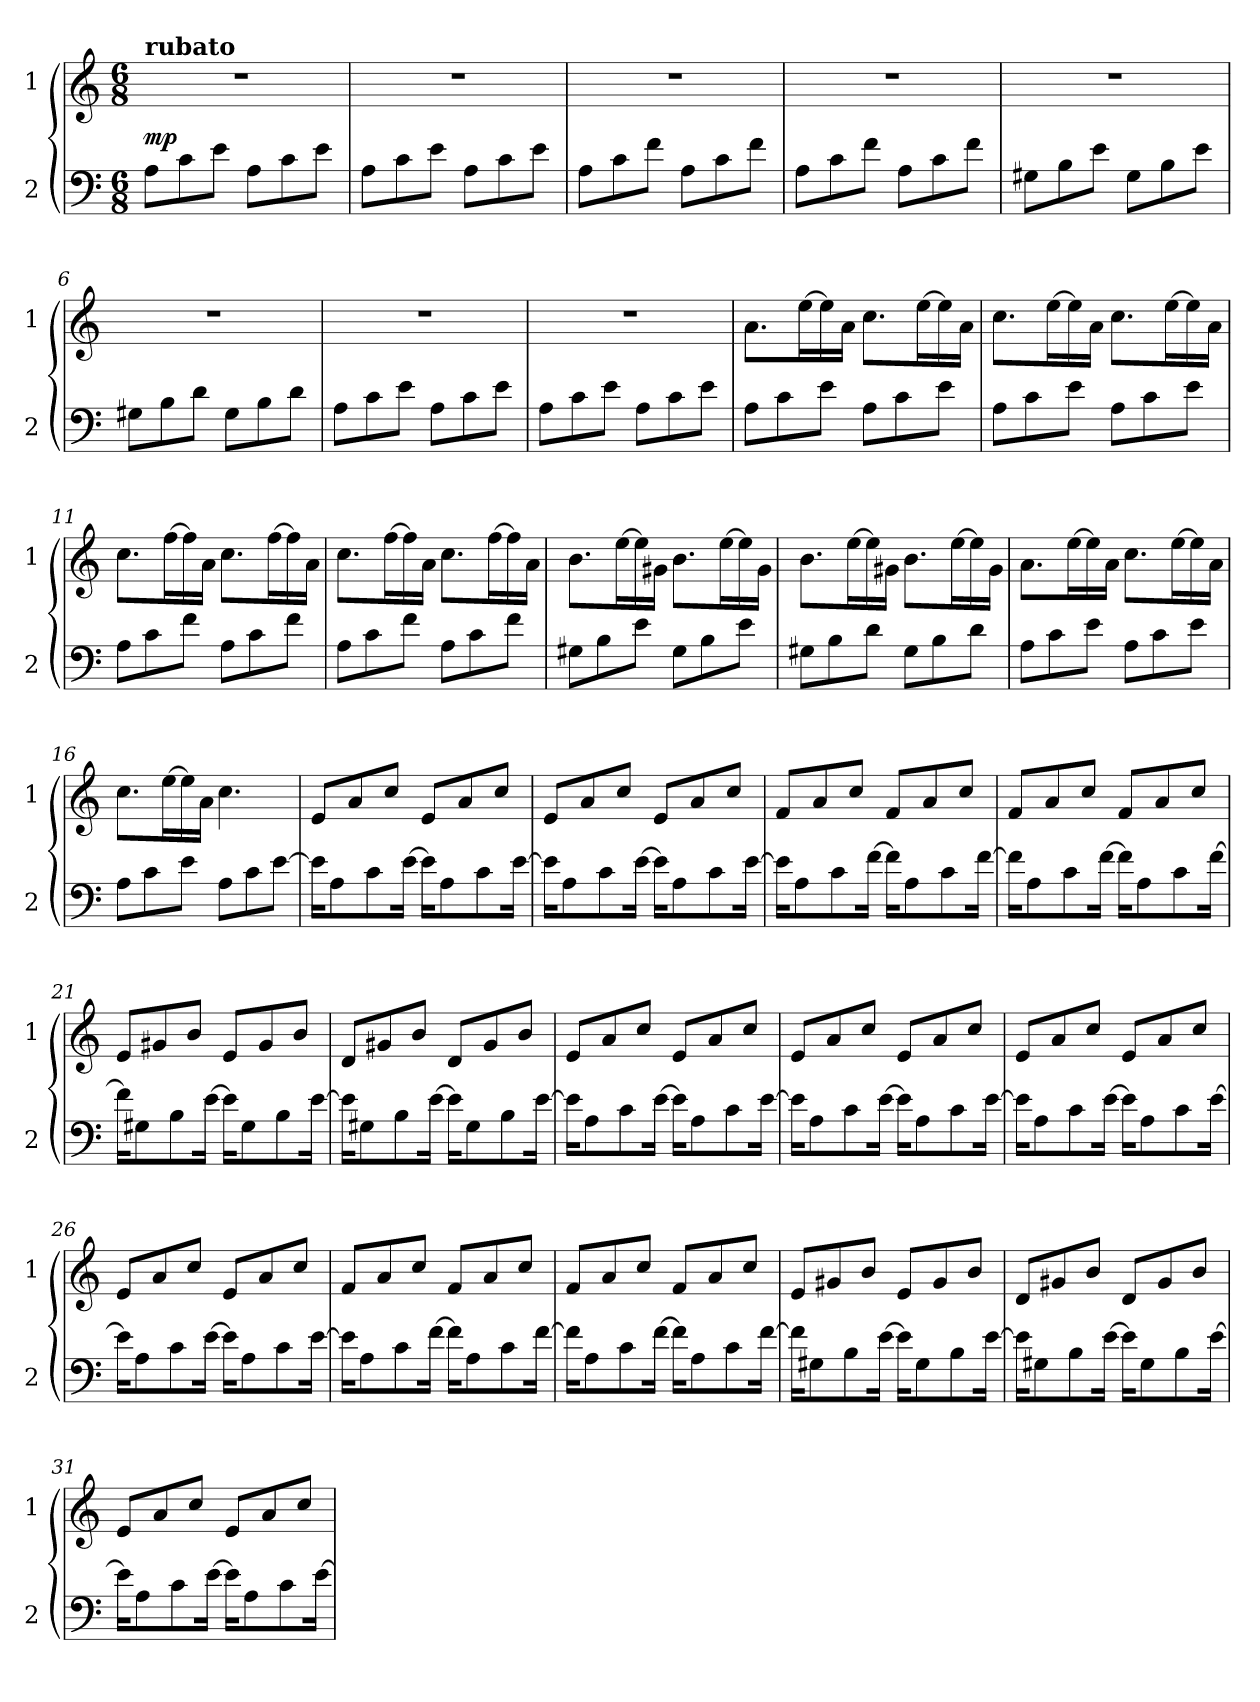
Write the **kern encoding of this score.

**kern	**dynam	**kern
*part2	*part2	*part1
*staff2	*staff2	*staff1
*I"2	*	*I"1
*I'2	*	*I'1
*clefF4	*	*clefG2
*k[]	*	*k[]
*C:	*	*C:
*M6/8	*	*M6/8
=1	=1	=1
!	!	!LO:TX:a:B:t=rubato
!	!LO:DY:a	!
8A\L	mp	2.r
8c\	.	.
8e\J	.	.
8A\L	.	.
8c\	.	.
8e\J	.	.
=2	=2	=2
8A\L	.	2.r
8c\	.	.
8e\J	.	.
8A\L	.	.
8c\	.	.
8e\J	.	.
=3	=3	=3
8A\L	.	2.r
8c\	.	.
8f\J	.	.
8A\L	.	.
8c\	.	.
8f\J	.	.
=4	=4	=4
8A\L	.	2.r
8c\	.	.
8f\J	.	.
8A\L	.	.
8c\	.	.
8f\J	.	.
=5	=5	=5
8G#X\L	.	2.r
8B\	.	.
8e\J	.	.
8G#\L	.	.
8B\	.	.
8e\J	.	.
!!LO:LB:g=z
=6	=6	=6
8G#X\L	.	2.r
8B\	.	.
8d\J	.	.
8G#\L	.	.
8B\	.	.
8d\J	.	.
=7	=7	=7
8A\L	.	2.r
8c\	.	.
8e\J	.	.
8A\L	.	.
8c\	.	.
8e\J	.	.
=8	=8	=8
8A\L	.	2.r
8c\	.	.
8e\J	.	.
8A\L	.	.
8c\	.	.
8e\J	.	.
=9	=9	=9
8A\L	.	8.a\L
8c\	.	.
.	.	[>16ee\L
8e\J	.	16ee\]
.	.	16a\JJ
8A\L	.	8.cc\L
8c\	.	.
.	.	[>16ee\L
8e\J	.	16ee\]
.	.	16a\JJ
!!LO:LB:g=z
=10	=10	=10
8A\L	.	8.cc\L
8c\	.	.
.	.	[>16ee\L
8e\J	.	16ee\]
.	.	16a\JJ
8A\L	.	8.cc\L
8c\	.	.
.	.	[>16ee\L
8e\J	.	16ee\]
.	.	16a\JJ
=11	=11	=11
8A\L	.	8.cc\L
8c\	.	.
.	.	[>16ff\L
8f\J	.	16ff\]
.	.	16a\JJ
8A\L	.	8.cc\L
8c\	.	.
.	.	[>16ff\L
8f\J	.	16ff\]
.	.	16a\JJ
=12	=12	=12
8A\L	.	8.cc\L
8c\	.	.
.	.	[>16ff\L
8f\J	.	16ff\]
.	.	16a\JJ
8A\L	.	8.cc\L
8c\	.	.
.	.	[>16ff\L
8f\J	.	16ff\]
.	.	16a\JJ
=13	=13	=13
8G#X\L	.	8.b\L
8B\	.	.
.	.	[>16ee\L
8e\J	.	16ee\]
.	.	16g#X\JJ
8G#\L	.	8.b\L
8B\	.	.
.	.	[>16ee\L
8e\J	.	16ee\]
.	.	16g#\JJ
!!LO:LB:g=z
=14	=14	=14
8G#X\L	.	8.b\L
8B\	.	.
.	.	[>16ee\L
8d\J	.	16ee\]
.	.	16g#X\JJ
8G#\L	.	8.b\L
8B\	.	.
.	.	[>16ee\L
8d\J	.	16ee\]
.	.	16g#\JJ
=15	=15	=15
8A\L	.	8.a\L
8c\	.	.
.	.	[>16ee\L
8e\J	.	16ee\]
.	.	16a\JJ
8A\L	.	8.cc\L
8c\	.	.
.	.	[>16ee\L
8e\J	.	16ee\]
.	.	16a\JJ
=16	=16	=16
8A\L	.	8.cc\L
8c\	.	.
.	.	[>16ee\L
8e\J	.	16ee\]
.	.	16a\JJ
8A\L	.	4.cc\
8c\	.	.
[>8e\J	.	.
=17	=17	=17
16e\KL]	.	8e/L
8A\	.	.
.	.	8a/
8c\	.	.
.	.	8cc/J
[>16e\Jk	.	.
16e\KL]	.	8e/L
8A\	.	.
.	.	8a/
8c\	.	.
.	.	8cc/J
[>16e\Jk	.	.
!!LO:PB:g=z
=18	=18	=18
16e\KL]	.	8e/L
8A\	.	.
.	.	8a/
8c\	.	.
.	.	8cc/J
[>16e\Jk	.	.
16e\KL]	.	8e/L
8A\	.	.
.	.	8a/
8c\	.	.
.	.	8cc/J
[>16e\Jk	.	.
=19	=19	=19
16e\KL]	.	8f/L
8A\	.	.
.	.	8a/
8c\	.	.
.	.	8cc/J
[>16f\Jk	.	.
16f\KL]	.	8f/L
8A\	.	.
.	.	8a/
8c\	.	.
.	.	8cc/J
[>16f\Jk	.	.
=20	=20	=20
16f\KL]	.	8f/L
8A\	.	.
.	.	8a/
8c\	.	.
.	.	8cc/J
[>16f\Jk	.	.
16f\KL]	.	8f/L
8A\	.	.
.	.	8a/
8c\	.	.
.	.	8cc/J
[>16f\Jk	.	.
=21	=21	=21
16f\KL]	.	8e/L
8G#X\	.	.
.	.	8g#X/
8B\	.	.
.	.	8b/J
[>16e\Jk	.	.
16e\KL]	.	8e/L
8G#\	.	.
.	.	8g#/
8B\	.	.
.	.	8b/J
[>16e\Jk	.	.
!!LO:LB:g=z
=22	=22	=22
16e\KL]	.	8d/L
8G#X\	.	.
.	.	8g#X/
8B\	.	.
.	.	8b/J
[>16e\Jk	.	.
16e\KL]	.	8d/L
8G#\	.	.
.	.	8g#/
8B\	.	.
.	.	8b/J
[>16e\Jk	.	.
=23	=23	=23
16e\KL]	.	8e/L
8A\	.	.
.	.	8a/
8c\	.	.
.	.	8cc/J
[>16e\Jk	.	.
16e\KL]	.	8e/L
8A\	.	.
.	.	8a/
8c\	.	.
.	.	8cc/J
[>16e\Jk	.	.
=24	=24	=24
16e\KL]	.	8e/L
8A\	.	.
.	.	8a/
8c\	.	.
.	.	8cc/J
[>16e\Jk	.	.
16e\KL]	.	8e/L
8A\	.	.
.	.	8a/
8c\	.	.
.	.	8cc/J
[>16e\Jk	.	.
=25	=25	=25
16e\KL]	.	8e/L
8A\	.	.
.	.	8a/
8c\	.	.
.	.	8cc/J
[>16e\Jk	.	.
16e\KL]	.	8e/L
8A\	.	.
.	.	8a/
8c\	.	.
.	.	8cc/J
[>16e\Jk	.	.
!!LO:LB:g=z
=26	=26	=26
16e\KL]	.	8e/L
8A\	.	.
.	.	8a/
8c\	.	.
.	.	8cc/J
[>16e\Jk	.	.
16e\KL]	.	8e/L
8A\	.	.
.	.	8a/
8c\	.	.
.	.	8cc/J
[>16e\Jk	.	.
=27	=27	=27
16e\KL]	.	8f/L
8A\	.	.
.	.	8a/
8c\	.	.
.	.	8cc/J
[>16f\Jk	.	.
16f\KL]	.	8f/L
8A\	.	.
.	.	8a/
8c\	.	.
.	.	8cc/J
[>16f\Jk	.	.
=28	=28	=28
16f\KL]	.	8f/L
8A\	.	.
.	.	8a/
8c\	.	.
.	.	8cc/J
[>16f\Jk	.	.
16f\KL]	.	8f/L
8A\	.	.
.	.	8a/
8c\	.	.
.	.	8cc/J
[>16f\Jk	.	.
=29	=29	=29
16f\KL]	.	8e/L
8G#X\	.	.
.	.	8g#X/
8B\	.	.
.	.	8b/J
[>16e\Jk	.	.
16e\KL]	.	8e/L
8G#\	.	.
.	.	8g#/
8B\	.	.
.	.	8b/J
[>16e\Jk	.	.
!!LO:LB:g=z
=30	=30	=30
16e\KL]	.	8d/L
8G#X\	.	.
.	.	8g#X/
8B\	.	.
.	.	8b/J
[>16e\Jk	.	.
16e\KL]	.	8d/L
8G#\	.	.
.	.	8g#/
8B\	.	.
.	.	8b/J
[>16e\Jk	.	.
=31	=31	=31
16e\KL]	.	8e/L
8A\	.	.
.	.	8a/
8c\	.	.
.	.	8cc/J
[>16e\Jk	.	.
16e\KL]	.	8e/L
8A\	.	.
.	.	8a/
8c\	.	.
.	.	8cc/J
[>16e\Jk	.	.
=	=	=
*-	*-	*-
